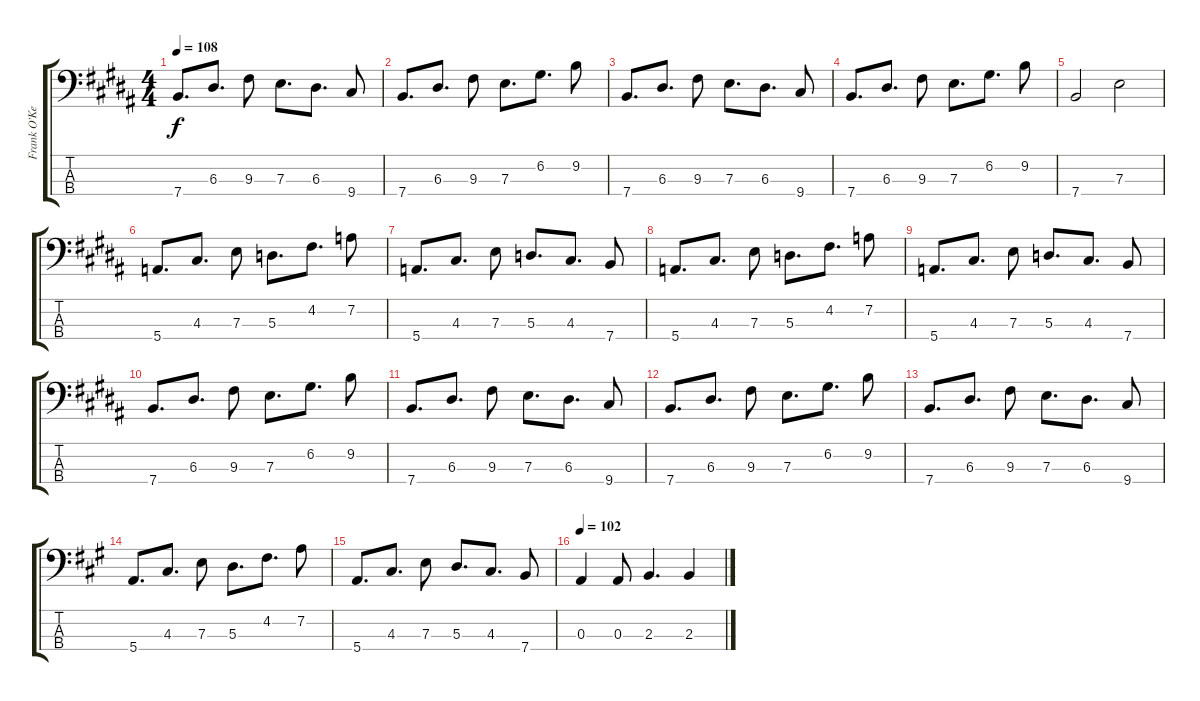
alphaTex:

\track ("Frank O'Keefe Bass" "Frank O'Ke") {instrument electricbassfinger}
\staff {score tabs}
\tuning (G2 D2 A1 E1) {hide}
\ts (4 4)
\tempo 108
\clef f4
\ks b
7.4.8{d dy f} 6.3.8{d} 9.3.8 7.3.8{d} 6.3.8{d} 9.4.8 |
7.4.8{d} 6.3.8{d} 9.3.8 7.3.8{d} 6.2.8{d} 9.2.8 |
7.4.8{d} 6.3.8{d} 9.3.8 7.3.8{d} 6.3.8{d} 9.4.8 |
7.4.8{d} 6.3.8{d} 9.3.8 7.3.8{d} 6.2.8{d} 9.2.8 |
7.4.2 7.3.2 |
5.4.8{d} 4.3.8{d} 7.3.8 5.3.8{d} 4.2.8{d} 7.2.8 |
5.4.8{d} 4.3.8{d} 7.3.8 5.3.8{d} 4.3.8{d} 7.4.8 |
5.4.8{d} 4.3.8{d} 7.3.8 5.3.8{d} 4.2.8{d} 7.2.8 |
5.4.8{d} 4.3.8{d} 7.3.8 5.3.8{d} 4.3.8{d} 7.4.8 |
7.4.8{d} 6.3.8{d} 9.3.8 7.3.8{d} 6.2.8{d} 9.2.8 |
7.4.8{d} 6.3.8{d} 9.3.8 7.3.8{d} 6.3.8{d} 9.4.8 |
7.4.8{d} 6.3.8{d} 9.3.8 7.3.8{d} 6.2.8{d} 9.2.8 |
7.4.8{d} 6.3.8{d} 9.3.8 7.3.8{d} 6.3.8{d} 9.4.8 |
\ks a
5.4.8{d} 4.3.8{d} 7.3.8 5.3.8{d} 4.2.8{d} 7.2.8 |
5.4.8{d} 4.3.8{d} 7.3.8 5.3.8{d} 4.3.8{d} 7.4.8 |
\tempo 102
0.3.4 0.3.8 2.3.4{d} 2.3.4
